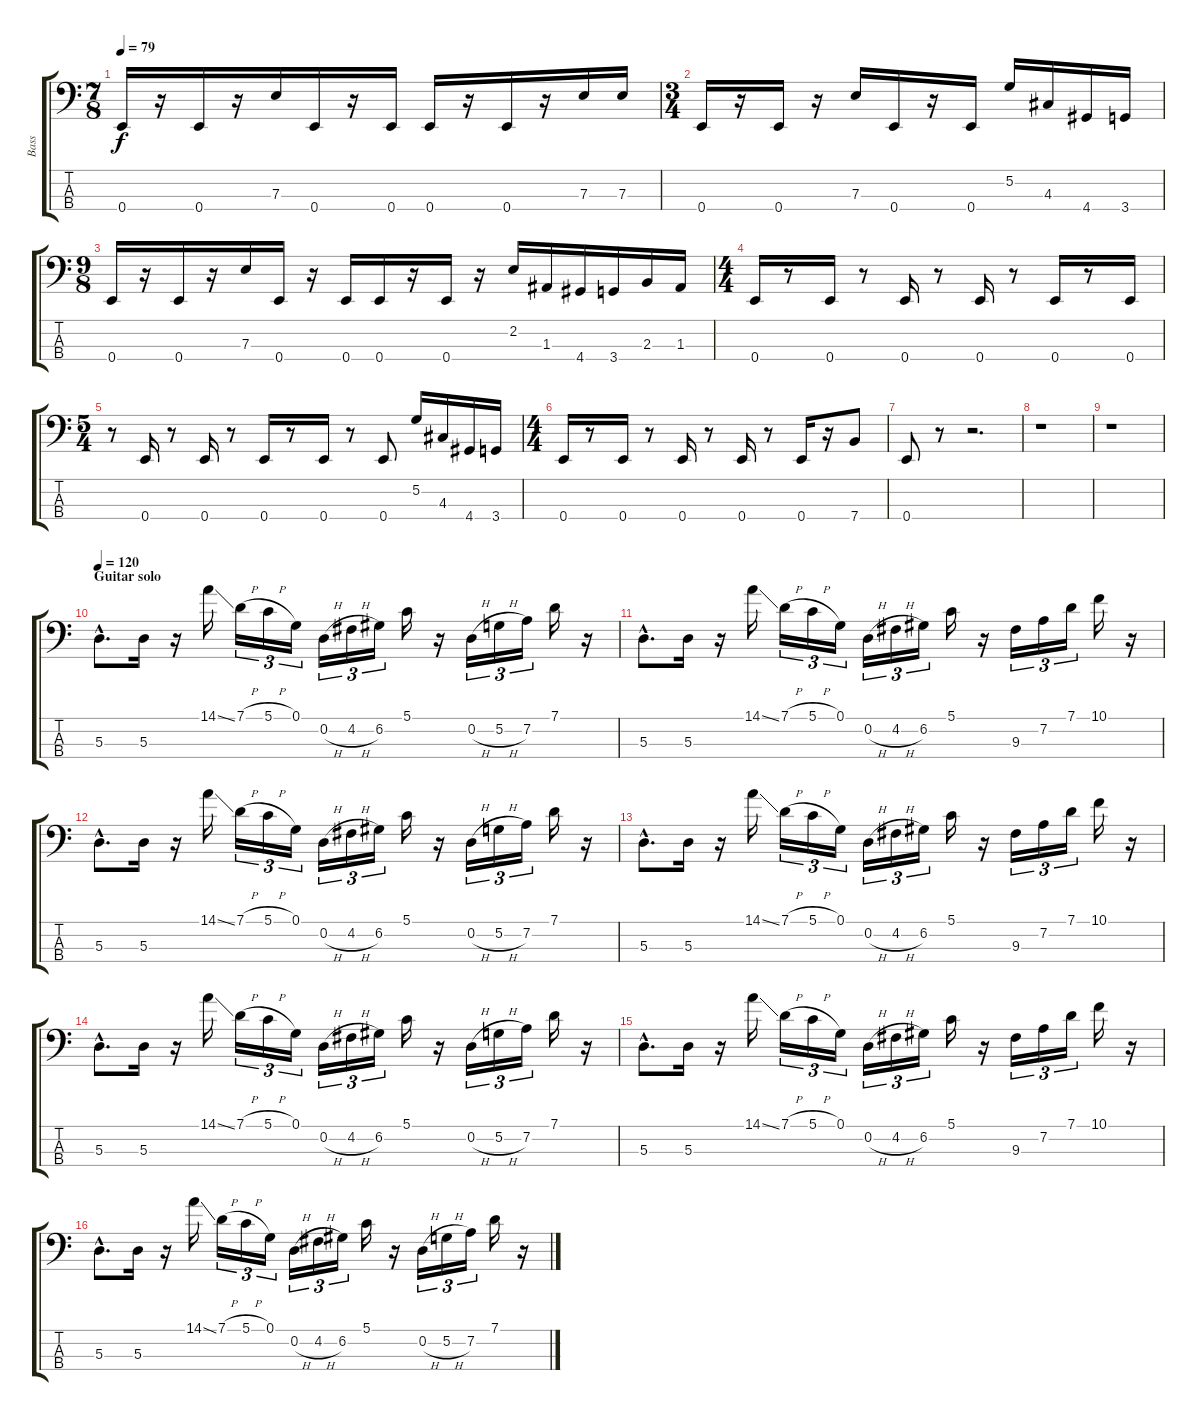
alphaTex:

\track ("Bass" "Bass") {instrument electricbassfinger}
\staff {score tabs}
\tuning (G2 D2 A1 E1) {hide}
\ts (7 8)
\tempo 79
\clef f4
\ks c
0.4.16{dy f} r.16 0.4.16 r.16 7.3.16 0.4.16 r.16 0.4.16 0.4.16 r.16 0.4.16 r.16 7.3.16 7.3.16 |
\ts (3 4)
0.4.16 r.16 0.4.16 r.16 7.3.16 0.4.16 r.16 0.4.16 5.2.16 4.3.16 4.4.16 3.4.16 |
\ts (9 8)
0.4.16 r.16 0.4.16 r.16 7.3.16 0.4.16 r.16 0.4.16 0.4.16 r.16 0.4.16 r.16 2.2.16 1.3.16 4.4.16 3.4.16 2.3.16 1.3.16 |
\ts (4 4)
0.4.16 r.8 0.4.16 r.8 0.4.16 r.8 0.4.16 r.8 0.4.16 r.8 0.4.16 |
\ts (5 4)
r.8 0.4.16 r.8 0.4.16 r.8 0.4.16 r.8 0.4.16 r.8 0.4.8 5.2.16 4.3.16 4.4.16 3.4.16 |
\ts (4 4)
0.4.16 r.8 0.4.16 r.8 0.4.16 r.8 0.4.16 r.8 0.4.16 r.16 7.4.8 |
0.4.8 r.8 r.2{d} |
r.1 |
r.1 |
\section ("" "Guitar solo")
\tempo 120
5.3{hac}.8{d} 5.3.16 r.16 14.1{ss}.16 7.1{h}.16{tu (3 2)} 5.1{h}.16{tu (3 2)} 0.1.16{tu (3 2)} 0.2{h}.16{tu (3 2)} 4.2{h}.16{tu (3 2)} 6.2.16{tu (3 2)} 5.1.16 r.16 0.2{h}.16{tu (3 2)} 5.2{h}.16{tu (3 2)} 7.2.16{tu (3 2)} 7.1.16 r.16 |
5.3{hac}.8{d} 5.3.16 r.16 14.1{ss}.16 7.1{h}.16{tu (3 2)} 5.1{h}.16{tu (3 2)} 0.1.16{tu (3 2)} 0.2{h}.16{tu (3 2)} 4.2{h}.16{tu (3 2)} 6.2.16{tu (3 2)} 5.1.16 r.16 9.3.16{tu (3 2)} 7.2.16{tu (3 2)} 7.1.16{tu (3 2)} 10.1.16 r.16 |
5.3{hac}.8{d} 5.3.16 r.16 14.1{ss}.16 7.1{h}.16{tu (3 2)} 5.1{h}.16{tu (3 2)} 0.1.16{tu (3 2)} 0.2{h}.16{tu (3 2)} 4.2{h}.16{tu (3 2)} 6.2.16{tu (3 2)} 5.1.16 r.16 0.2{h}.16{tu (3 2)} 5.2{h}.16{tu (3 2)} 7.2.16{tu (3 2)} 7.1.16 r.16 |
5.3{hac}.8{d} 5.3.16 r.16 14.1{ss}.16 7.1{h}.16{tu (3 2)} 5.1{h}.16{tu (3 2)} 0.1.16{tu (3 2)} 0.2{h}.16{tu (3 2)} 4.2{h}.16{tu (3 2)} 6.2.16{tu (3 2)} 5.1.16 r.16 9.3.16{tu (3 2)} 7.2.16{tu (3 2)} 7.1.16{tu (3 2)} 10.1.16 r.16 |
5.3{hac}.8{d} 5.3.16 r.16 14.1{ss}.16 7.1{h}.16{tu (3 2)} 5.1{h}.16{tu (3 2)} 0.1.16{tu (3 2)} 0.2{h}.16{tu (3 2)} 4.2{h}.16{tu (3 2)} 6.2.16{tu (3 2)} 5.1.16 r.16 0.2{h}.16{tu (3 2)} 5.2{h}.16{tu (3 2)} 7.2.16{tu (3 2)} 7.1.16 r.16 |
5.3{hac}.8{d} 5.3.16 r.16 14.1{ss}.16 7.1{h}.16{tu (3 2)} 5.1{h}.16{tu (3 2)} 0.1.16{tu (3 2)} 0.2{h}.16{tu (3 2)} 4.2{h}.16{tu (3 2)} 6.2.16{tu (3 2)} 5.1.16 r.16 9.3.16{tu (3 2)} 7.2.16{tu (3 2)} 7.1.16{tu (3 2)} 10.1.16 r.16 |
5.3{hac}.8{d} 5.3.16 r.16 14.1{ss}.16 7.1{h}.16{tu (3 2)} 5.1{h}.16{tu (3 2)} 0.1.16{tu (3 2)} 0.2{h}.16{tu (3 2)} 4.2{h}.16{tu (3 2)} 6.2.16{tu (3 2)} 5.1.16 r.16 0.2{h}.16{tu (3 2)} 5.2{h}.16{tu (3 2)} 7.2.16{tu (3 2)} 7.1.16 r.16
